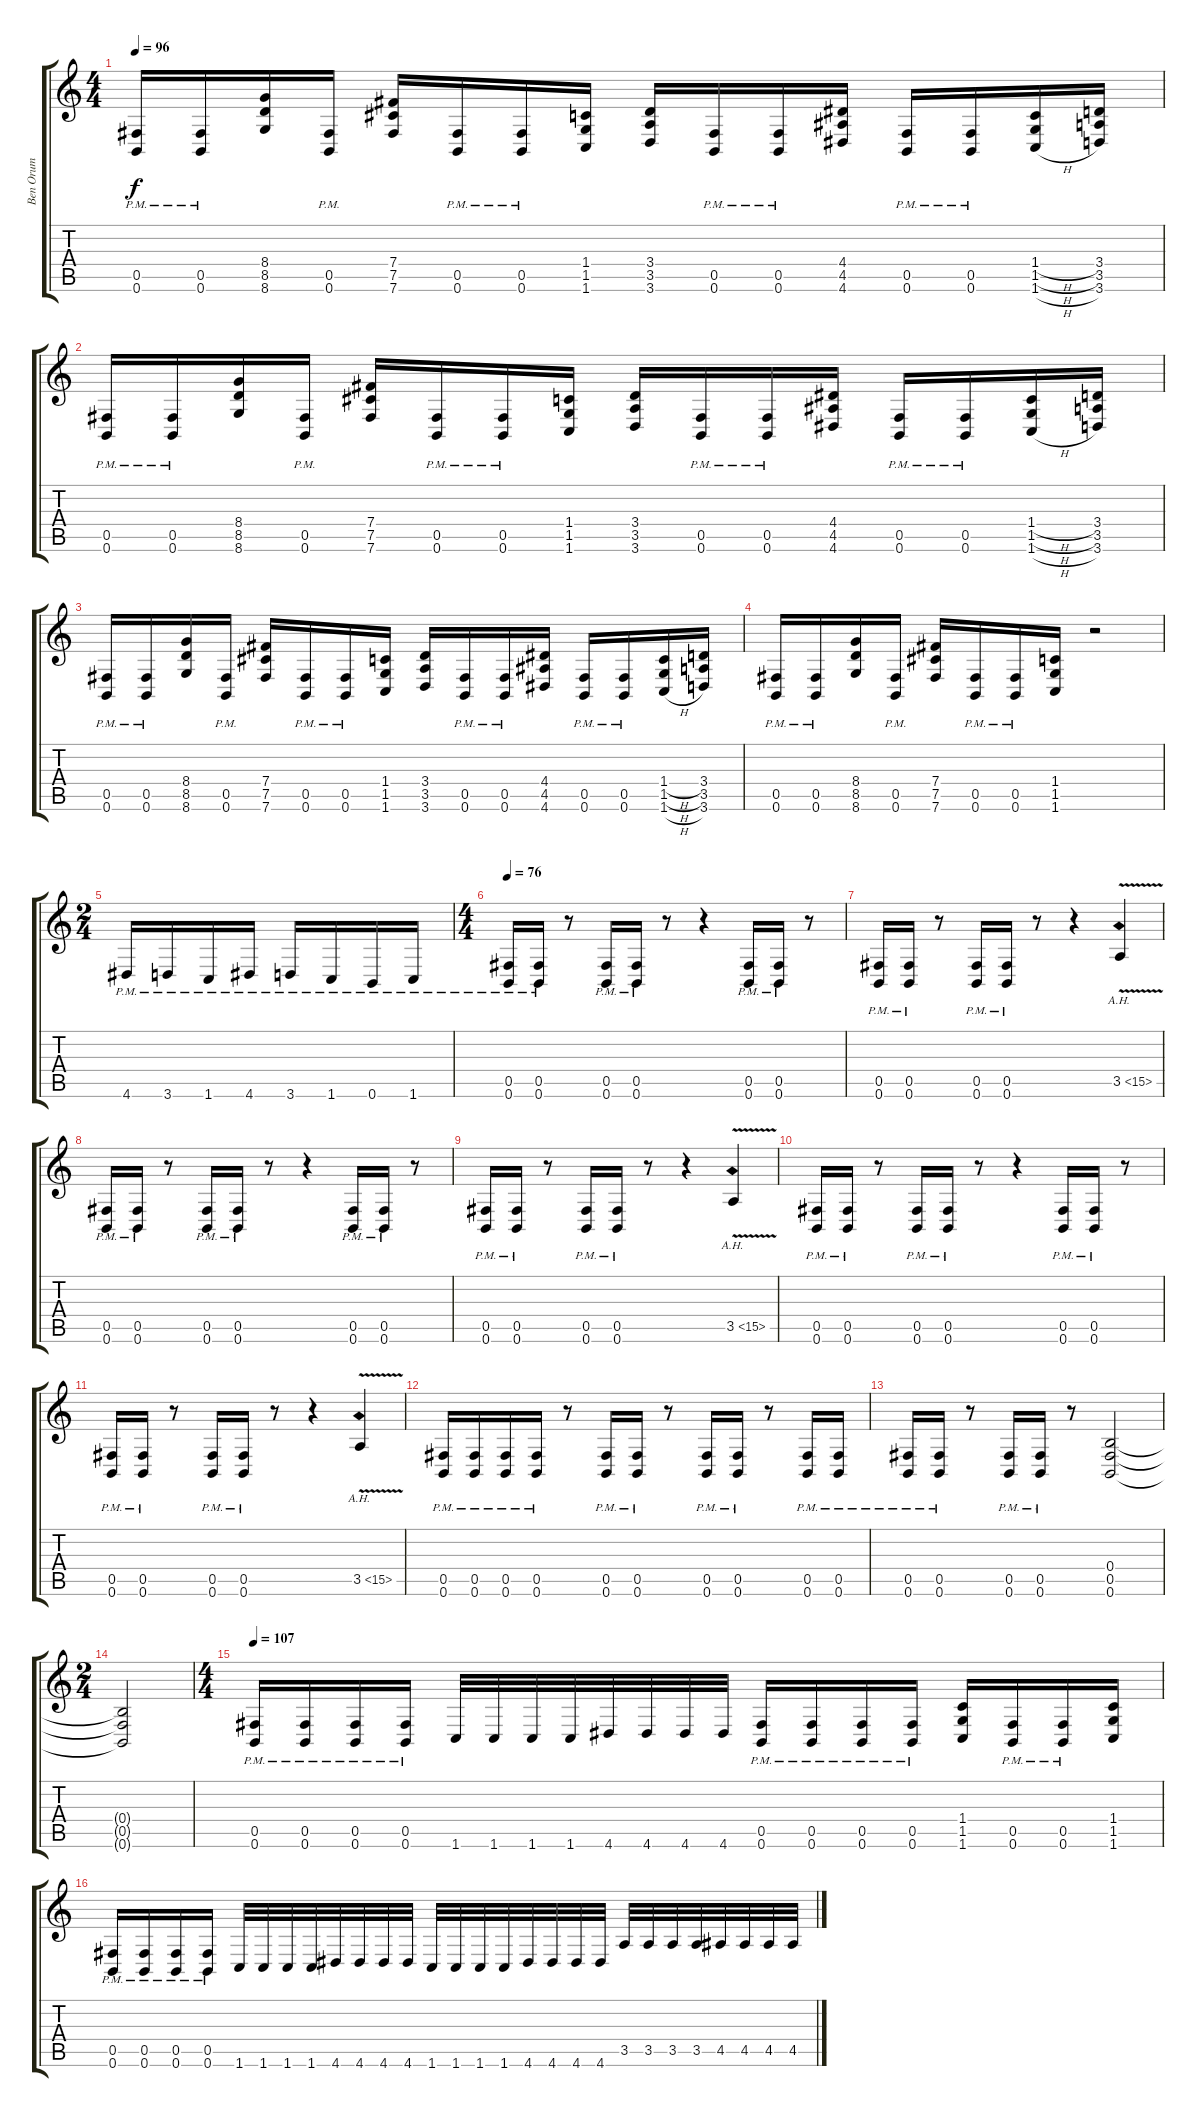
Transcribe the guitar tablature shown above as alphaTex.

\track ("Ben Orum" "Ben Orum") {instrument distortionguitar}
\staff {score tabs}
\tuning (Db4 Ab3 E3 B2 Gb2 B1) {hide}
\ts (4 4)
\tempo 96
\clef g2
\ks c
(0.5{pm} 0.6{pm}).16{dy f} (0.5{pm} 0.6{pm}).16 (8.4 8.5 8.6).16 (0.5{pm} 0.6{pm}).16 (7.4 7.5 7.6).16 (0.5{pm} 0.6{pm}).16 (0.5{pm} 0.6{pm}).16 (1.4 1.5 1.6).16 (3.4 3.5 3.6).16 (0.5{pm} 0.6{pm}).16 (0.5{pm} 0.6{pm}).16 (4.4 4.5 4.6).16 (0.5{pm} 0.6{pm}).16 (0.5{pm} 0.6{pm}).16 (1.4{h} 1.5{h} 1.6{h}).16 (3.4 3.5 3.6).16 |
(0.5{pm} 0.6{pm}).16 (0.5{pm} 0.6{pm}).16 (8.4 8.5 8.6).16 (0.5{pm} 0.6{pm}).16 (7.4 7.5 7.6).16 (0.5{pm} 0.6{pm}).16 (0.5{pm} 0.6{pm}).16 (1.4 1.5 1.6).16 (3.4 3.5 3.6).16 (0.5{pm} 0.6{pm}).16 (0.5{pm} 0.6{pm}).16 (4.4 4.5 4.6).16 (0.5{pm} 0.6{pm}).16 (0.5{pm} 0.6{pm}).16 (1.4{h} 1.5{h} 1.6{h}).16 (3.4 3.5 3.6).16 |
(0.5{pm} 0.6{pm}).16 (0.5{pm} 0.6{pm}).16 (8.4 8.5 8.6).16 (0.5{pm} 0.6{pm}).16 (7.4 7.5 7.6).16 (0.5{pm} 0.6{pm}).16 (0.5{pm} 0.6{pm}).16 (1.4 1.5 1.6).16 (3.4 3.5 3.6).16 (0.5{pm} 0.6{pm}).16 (0.5{pm} 0.6{pm}).16 (4.4 4.5 4.6).16 (0.5{pm} 0.6{pm}).16 (0.5{pm} 0.6{pm}).16 (1.4{h} 1.5{h} 1.6{h}).16 (3.4 3.5 3.6).16 |
(0.5{pm} 0.6{pm}).16 (0.5{pm} 0.6{pm}).16 (8.4 8.5 8.6).16 (0.5{pm} 0.6{pm}).16 (7.4 7.5 7.6).16 (0.5{pm} 0.6{pm}).16 (0.5{pm} 0.6{pm}).16 (1.4 1.5 1.6).16 r.2 |
\ts (2 4)
4.6{pm}.16 3.6{pm}.16 1.6{pm}.16 4.6{pm}.16 3.6{pm}.16 1.6{pm}.16 0.6{pm}.16 1.6{pm}.16 |
\ts (4 4)
\tempo 76
(0.5{pm} 0.6{pm}).16 (0.5{pm} 0.6{pm}).16 r.8 (0.5{pm} 0.6{pm}).16 (0.5{pm} 0.6{pm}).16 r.8 r.4 (0.5{pm} 0.6{pm}).16 (0.5{pm} 0.6{pm}).16 r.8 |
(0.5{pm} 0.6{pm}).16 (0.5{pm} 0.6{pm}).16 r.8 (0.5{pm} 0.6{pm}).16 (0.5{pm} 0.6{pm}).16 r.8 r.4 3.5{ah 12 v}.4 |
(0.5{pm} 0.6{pm}).16 (0.5{pm} 0.6{pm}).16 r.8 (0.5{pm} 0.6{pm}).16 (0.5{pm} 0.6{pm}).16 r.8 r.4 (0.5{pm} 0.6{pm}).16 (0.5{pm} 0.6{pm}).16 r.8 |
(0.5{pm} 0.6{pm}).16 (0.5{pm} 0.6{pm}).16 r.8 (0.5{pm} 0.6{pm}).16 (0.5{pm} 0.6{pm}).16 r.8 r.4 3.5{ah 12 v}.4 |
(0.5{pm} 0.6{pm}).16 (0.5{pm} 0.6{pm}).16 r.8 (0.5{pm} 0.6{pm}).16 (0.5{pm} 0.6{pm}).16 r.8 r.4 (0.5{pm} 0.6{pm}).16 (0.5{pm} 0.6{pm}).16 r.8 |
(0.5{pm} 0.6{pm}).16 (0.5{pm} 0.6{pm}).16 r.8 (0.5{pm} 0.6{pm}).16 (0.5{pm} 0.6{pm}).16 r.8 r.4 3.5{ah 12 v}.4 |
(0.5{pm} 0.6{pm}).16 (0.5{pm} 0.6{pm}).16 (0.5{pm} 0.6{pm}).16 (0.5{pm} 0.6{pm}).16 r.8 (0.5{pm} 0.6{pm}).16 (0.5{pm} 0.6{pm}).16 r.8 (0.5{pm} 0.6{pm}).16 (0.5{pm} 0.6{pm}).16 r.8 (0.5{pm} 0.6{pm}).16 (0.5{pm} 0.6{pm}).16 |
(0.5{pm} 0.6{pm}).16 (0.5{pm} 0.6{pm}).16 r.8 (0.5{pm} 0.6{pm}).16 (0.5{pm} 0.6{pm}).16 r.8 (0.4 0.5 0.6).2 |
\ts (2 4)
(0.4{t} 0.5{t} 0.6{t}).2 |
\ts (4 4)
\tempo 107
(0.5{pm} 0.6{pm}).16 (0.5{pm} 0.6{pm}).16 (0.5{pm} 0.6{pm}).16 (0.5{pm} 0.6{pm}).16 1.6.32 1.6.32 1.6.32 1.6.32 4.6.32 4.6.32 4.6.32 4.6.32 (0.5{pm} 0.6{pm}).16 (0.5{pm} 0.6{pm}).16 (0.5{pm} 0.6{pm}).16 (0.5{pm} 0.6{pm}).16 (1.4 1.5 1.6).16 (0.5{pm} 0.6{pm}).16 (0.5{pm} 0.6{pm}).16 (1.4 1.5 1.6).16 |
(0.5{pm} 0.6{pm}).16 (0.5{pm} 0.6{pm}).16 (0.5{pm} 0.6{pm}).16 (0.5{pm} 0.6{pm}).16 1.6.32 1.6.32 1.6.32 1.6.32 4.6.32 4.6.32 4.6.32 4.6.32 1.6.32 1.6.32 1.6.32 1.6.32 4.6.32 4.6.32 4.6.32 4.6.32 3.5.32 3.5.32 3.5.32 3.5.32 4.5.32 4.5.32 4.5.32 4.5.32
